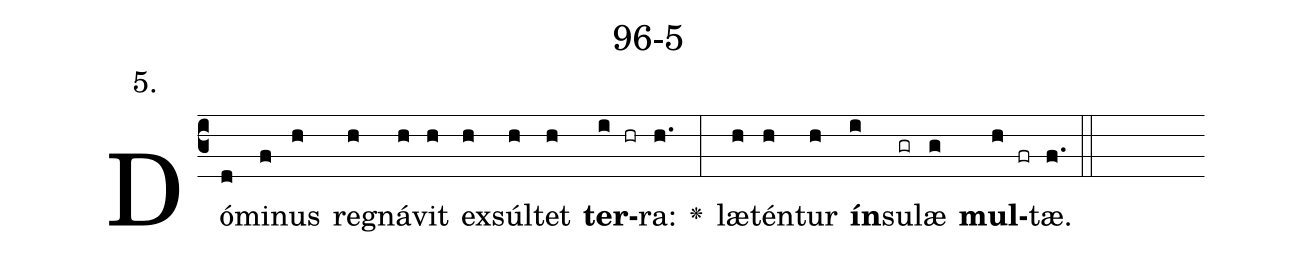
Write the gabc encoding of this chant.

name: 96-5;
annotation: 5.;
%%
(c3)Dó(d)mi(f)nus(h) re(h)gná(h)vit(h) ex(h)súl(h)tet(h) <b>ter</b>(i hr)ra:(h.) <v>\greheightstar</v>(:) læ(h)tén(h)tur(h) <b>ín</b>(i)su(gr)læ(g) <b>mul</b>(h fr)tæ.(f.) (::)


%E(h) u(h) o(i) u(g) a(h) e.(f.) (::)
